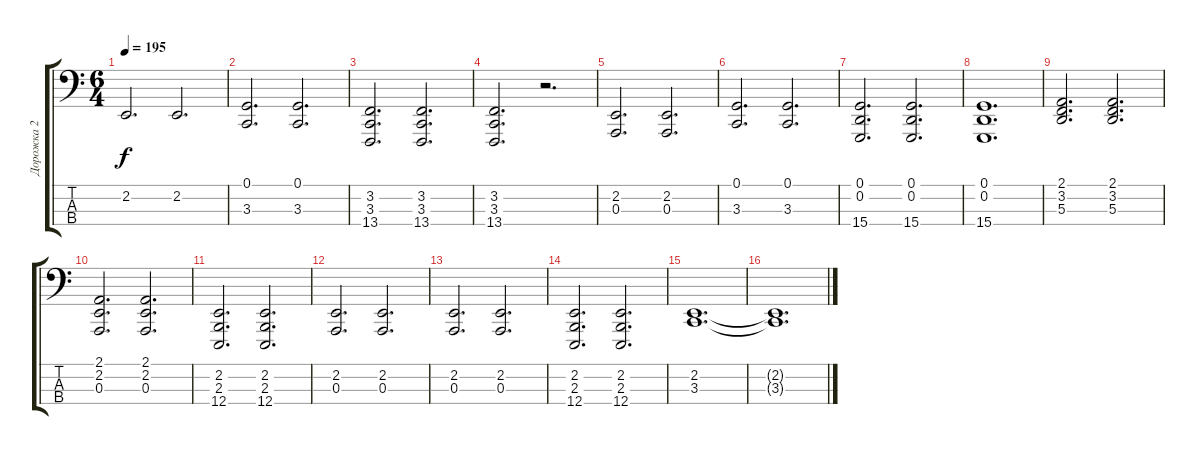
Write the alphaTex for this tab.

\track ("Дорожка 2" "Дорожка 2") {instrument acousticgrandpiano}
\staff {score tabs}
\tuning (G2 D2 A1 E0) {hide}
\ts (6 4)
\tempo 195
\clef f4
\ks c
2.2.2{d dy f} 2.2.2{d} |
(0.1 3.3).2{d} (0.1 3.3).2{d} |
(3.2 3.3 13.4).2{d} (3.2 3.3 13.4).2{d} |
(3.2 3.3 13.4).2{d} r.2{d} |
(2.2 0.3).2{d} (2.2 0.3).2{d} |
(0.1 3.3).2{d} (0.1 3.3).2{d} |
(0.1 0.2 15.4).2{d} (0.1 0.2 15.4).2{d} |
(0.1 0.2 15.4).1{d} |
(2.1 3.2 5.3).2{d} (2.1 3.2 5.3).2{d} |
(2.1 2.2 0.3).2{d} (2.1 2.2 0.3).2{d} |
(2.2 2.3 12.4).2{d} (2.2 2.3 12.4).2{d} |
(2.2 0.3).2{d} (2.2 0.3).2{d} |
(2.2 0.3).2{d} (2.2 0.3).2{d} |
(2.2 2.3 12.4).2{d} (2.2 2.3 12.4).2{d} |
(2.2 3.3).1{d} |
(2.2{t} 3.3{t}).1{d}
